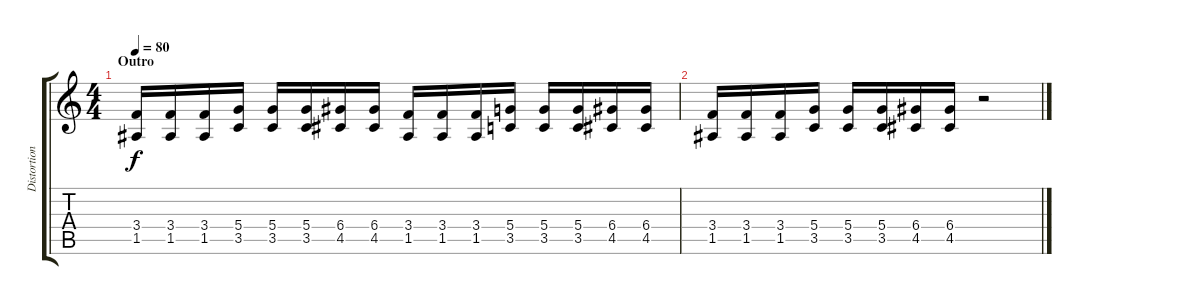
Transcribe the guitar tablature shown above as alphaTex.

\track ("Distortion Guitar" "Distortion") {instrument distortionguitar}
\staff {score tabs}
\tuning (E4 B3 G3 D3 A2 E2) {hide}
\ts (4 4)
\section ("" "Outro")
\tempo 80
\clef g2
\ks c
(3.4 1.5).16{dy f} (3.4 1.5).16 (3.4 1.5).16 (5.4 3.5).16 (5.4 3.5).16 (5.4 3.5).16 (6.4 4.5).16 (6.4 4.5).16 (3.4 1.5).16 (3.4 1.5).16 (3.4 1.5).16 (5.4 3.5).16 (5.4 3.5).16 (5.4 3.5).16 (6.4 4.5).16 (6.4 4.5).16 |
(3.4 1.5).16 (3.4 1.5).16 (3.4 1.5).16 (5.4 3.5).16 (5.4 3.5).16 (5.4 3.5).16 (6.4 4.5).16 (6.4 4.5).16 r.2
